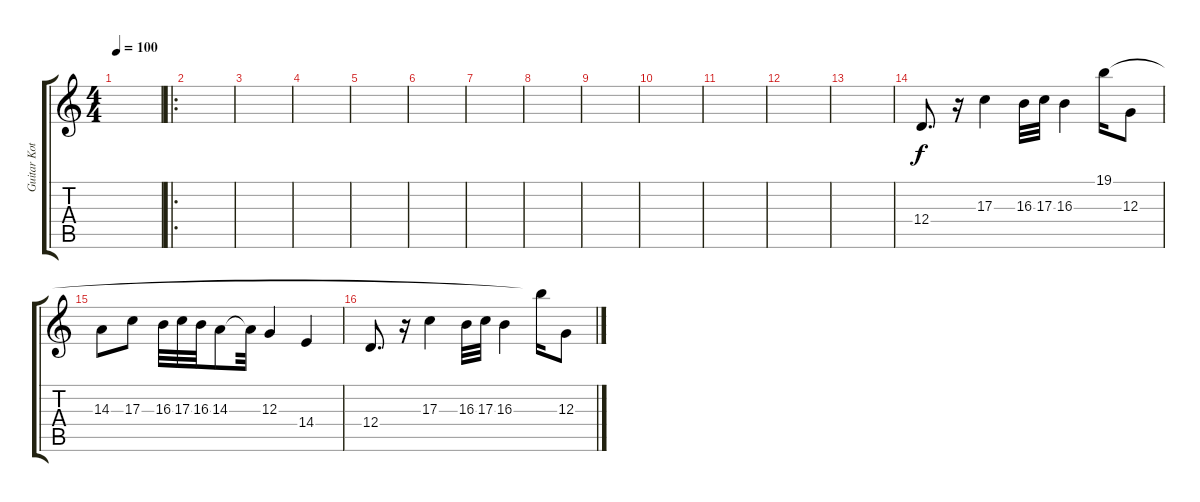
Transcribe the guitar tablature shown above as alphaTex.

\track ("Guitar Koto" "Guitar Kot") {instrument koto}
\staff {score tabs}
\tuning (E4 B3 G3 D3 A2 E2) {hide}
\ts (4 4)
\tempo 100
\clef g2
\ks c
|
\ro
|
|
|
|
|
|
|
|
|
|
|
|
12.4.8{d} r.16 17.3.4 16.3.32 17.3.32 16.3.4 19.1.16 12.3.8 |
14.3.8 17.3.8 16.3.32 17.3.32 16.3.32 14.3.8 14.3{t}.32 12.3.4 14.4.4 |
12.4.8{d} r.16 17.3.4 16.3.32 17.3.32 16.3.4 19.1{t}.16 12.3.8
